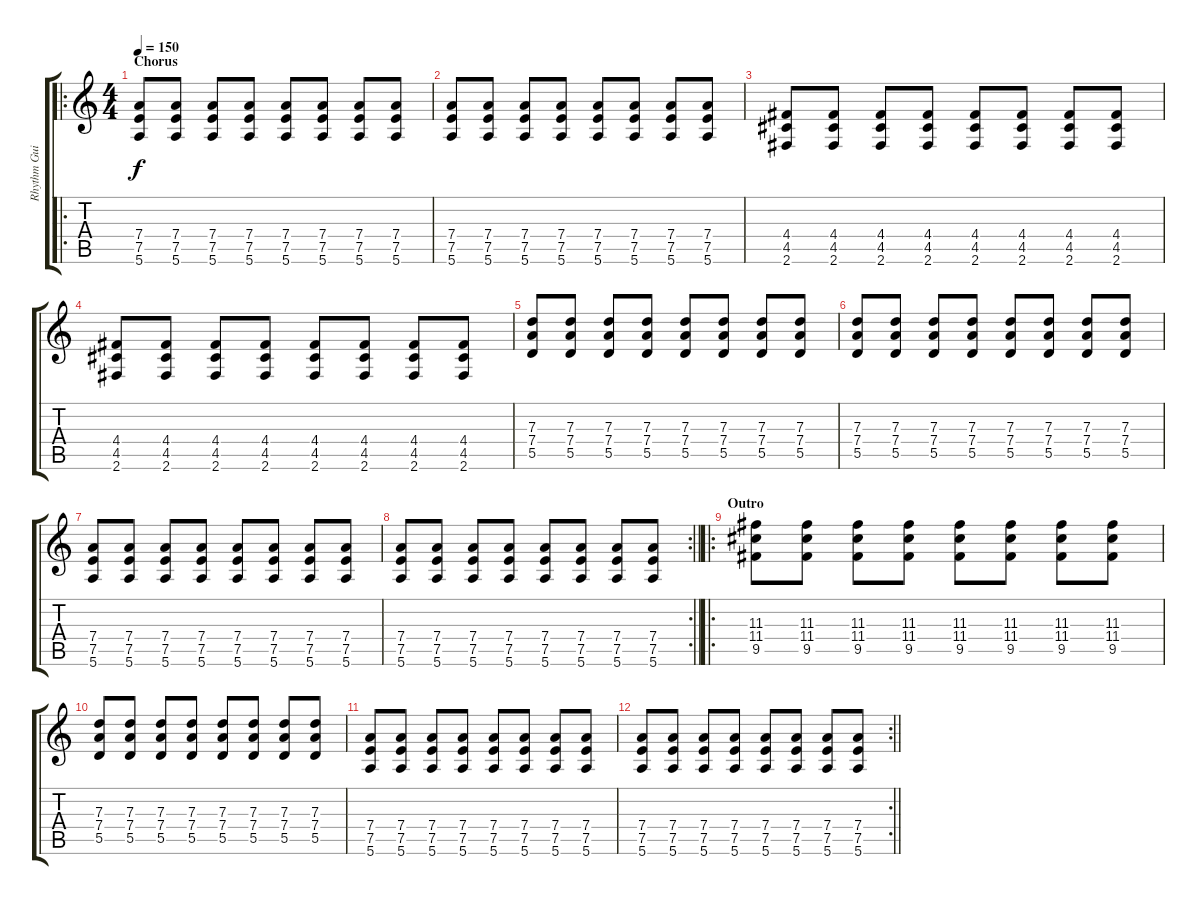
\track ("Rhythm Guitar" "Rhythm Gui") {instrument distortionguitar}
\staff {score tabs}
\tuning (E4 B3 G3 D3 A2 E2) {hide}
\ro
\ts (4 4)
\section ("" "Chorus")
\tempo 150
\clef g2
\ks c
(7.4 7.5 5.6).8{dy f} (7.4 7.5 5.6).8 (7.4 7.5 5.6).8 (7.4 7.5 5.6).8 (7.4 7.5 5.6).8 (7.4 7.5 5.6).8 (7.4 7.5 5.6).8 (7.4 7.5 5.6).8 |
(7.4 7.5 5.6).8 (7.4 7.5 5.6).8 (7.4 7.5 5.6).8 (7.4 7.5 5.6).8 (7.4 7.5 5.6).8 (7.4 7.5 5.6).8 (7.4 7.5 5.6).8 (7.4 7.5 5.6).8 |
(4.4 4.5 2.6).8 (4.4 4.5 2.6).8 (4.4 4.5 2.6).8 (4.4 4.5 2.6).8 (4.4 4.5 2.6).8 (4.4 4.5 2.6).8 (4.4 4.5 2.6).8 (4.4 4.5 2.6).8 |
(4.4 4.5 2.6).8 (4.4 4.5 2.6).8 (4.4 4.5 2.6).8 (4.4 4.5 2.6).8 (4.4 4.5 2.6).8 (4.4 4.5 2.6).8 (4.4 4.5 2.6).8 (4.4 4.5 2.6).8 |
(7.3 7.4 5.5).8 (7.3 7.4 5.5).8 (7.3 7.4 5.5).8 (7.3 7.4 5.5).8 (7.3 7.4 5.5).8 (7.3 7.4 5.5).8 (7.3 7.4 5.5).8 (7.3 7.4 5.5).8 |
(7.3 7.4 5.5).8 (7.3 7.4 5.5).8 (7.3 7.4 5.5).8 (7.3 7.4 5.5).8 (7.3 7.4 5.5).8 (7.3 7.4 5.5).8 (7.3 7.4 5.5).8 (7.3 7.4 5.5).8 |
(7.4 7.5 5.6).8 (7.4 7.5 5.6).8 (7.4 7.5 5.6).8 (7.4 7.5 5.6).8 (7.4 7.5 5.6).8 (7.4 7.5 5.6).8 (7.4 7.5 5.6).8 (7.4 7.5 5.6).8 |
\rc 2
\barLineRight lightlight
(7.4 7.5 5.6).8 (7.4 7.5 5.6).8 (7.4 7.5 5.6).8 (7.4 7.5 5.6).8 (7.4 7.5 5.6).8 (7.4 7.5 5.6).8 (7.4 7.5 5.6).8 (7.4 7.5 5.6).8 |
\ro
\section ("" "Outro")
(11.3 11.4 9.5).8 (11.3 11.4 9.5).8 (11.3 11.4 9.5).8 (11.3 11.4 9.5).8 (11.3 11.4 9.5).8 (11.3 11.4 9.5).8 (11.3 11.4 9.5).8 (11.3 11.4 9.5).8 |
(7.3 7.4 5.5).8 (7.3 7.4 5.5).8 (7.3 7.4 5.5).8 (7.3 7.4 5.5).8 (7.3 7.4 5.5).8 (7.3 7.4 5.5).8 (7.3 7.4 5.5).8 (7.3 7.4 5.5).8 |
(7.4 7.5 5.6).8 (7.4 7.5 5.6).8 (7.4 7.5 5.6).8 (7.4 7.5 5.6).8 (7.4 7.5 5.6).8 (7.4 7.5 5.6).8 (7.4 7.5 5.6).8 (7.4 7.5 5.6).8 |
\rc 2
\barLineRight lightlight
(7.4 7.5 5.6).8 (7.4 7.5 5.6).8 (7.4 7.5 5.6).8 (7.4 7.5 5.6).8 (7.4 7.5 5.6).8 (7.4 7.5 5.6).8 (7.4 7.5 5.6).8 (7.4 7.5 5.6).8
